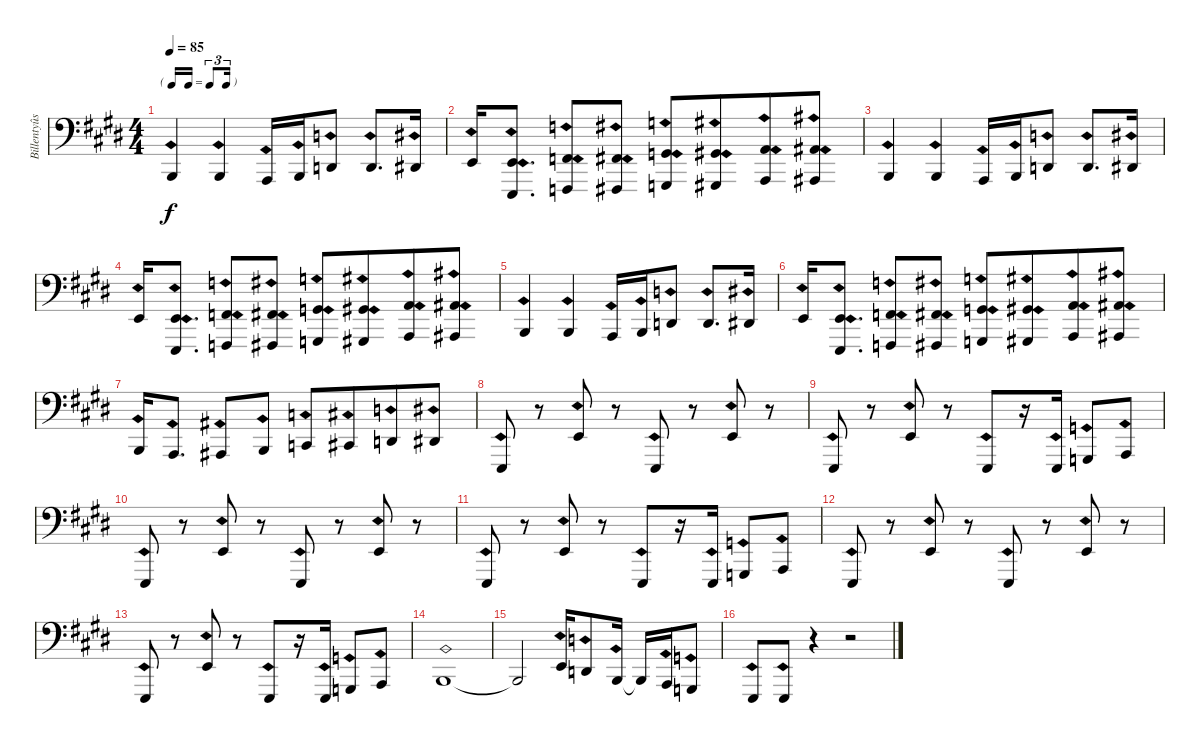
\track ("Billentyûs 2 (Jon Lord)" "Billentyûs") {instrument rockorgan}
\staff {score}
\tuning (C3 G2 D2 A1 E1 B0) {hide}
\ts (4 4)
\tf triplet16th
\tempo 85
\clef f4
\ks e
2.4{ph 12}.4{dy f} 2.4{ph 12}.4 0.4{ph 12}.16 2.4{ph 12}.16 0.3{ph 12}.8 0.3{ph 12}.8{d} 1.3{ph 12}.16 |
2.3{ph 12}.16 (2.3{ph 12} 0.5{ph 12}).8{d} (3.3{ph 12} 1.5{ph 12}).8 (4.3{ph 12} 2.5{ph 12}).8 (5.3{ph 12} 3.5{ph 12}).8 (1.2{ph 12} 4.5{ph 12}).8{beam merge} (2.2{ph 12} 0.4{ph 12}).8 (3.2{ph 12} 1.4{ph 12}).8 |
2.4{ph 12}.4 2.4{ph 12}.4 0.4{ph 12}.16 2.4{ph 12}.16 0.3{ph 12}.8 0.3{ph 12}.8{d} 1.3{ph 12}.16 |
2.3{ph 12}.16 (2.3{ph 12} 0.5{ph 12}).8{d} (3.3{ph 12} 1.5{ph 12}).8 (4.3{ph 12} 2.5{ph 12}).8 (5.3{ph 12} 3.5{ph 12}).8 (1.2{ph 12} 4.5{ph 12}).8{beam merge} (2.2{ph 12} 0.4{ph 12}).8 (3.2{ph 12} 1.4{ph 12}).8 |
2.4{ph 12}.4 2.4{ph 12}.4 0.4{ph 12}.16 2.4{ph 12}.16 0.3{ph 12}.8 0.3{ph 12}.8{d} 1.3{ph 12}.16 |
2.3{ph 12}.16 (2.3{ph 12} 0.5{ph 12}).8{d} (3.3{ph 12} 1.5{ph 12}).8 (4.3{ph 12} 2.5{ph 12}).8 (5.3{ph 12} 3.5{ph 12}).8 (1.2{ph 12} 4.5{ph 12}).8{beam merge} (2.2{ph 12} 0.4{ph 12}).8 (3.2{ph 12} 1.4{ph 12}).8 |
2.4{ph 12}.16 0.4{ph 12}.8{d} 1.4{ph 12}.8 2.4{ph 12}.8 3.4{ph 12}.8 4.4{ph 12}.8{beam merge} 0.3{ph 12}.8 1.3{ph 12}.8 |
0.5{ph 12}.8 r.8 2.3{ph 12}.8 r.8 0.5{ph 12}.8 r.8 2.3{ph 12}.8 r.8 |
0.5{ph 12}.8 r.8 2.3{ph 12}.8 r.8 0.5{ph 12}.8 r.16 0.5{ph 12}.16 3.5{ph 12}.8 0.4{ph 12}.8 |
0.5{ph 12}.8 r.8 2.3{ph 12}.8 r.8 0.5{ph 12}.8 r.8 2.3{ph 12}.8 r.8 |
0.5{ph 12}.8 r.8 2.3{ph 12}.8 r.8 0.5{ph 12}.8 r.16 0.5{ph 12}.16 3.5{ph 12}.8 0.4{ph 12}.8 |
0.5{ph 12}.8 r.8 2.3{ph 12}.8 r.8 0.5{ph 12}.8 r.8 2.3{ph 12}.8 r.8 |
0.5{ph 12}.8 r.8 2.3{ph 12}.8 r.8 0.5{ph 12}.8 r.16 0.5{ph 12}.16 3.5{ph 12}.8 0.4{ph 12}.8 |
2.4{ph 12}.1 |
2.4{t}.2 2.3{ph 12}.16 0.3{ph 12}.8 2.4{ph 12}.16 2.4{t}.16 0.4{ph 12}.16 3.5{ph 12}.8 |
0.5{ph 12}.8 0.5{ph 12}.8 r.4 r.2
